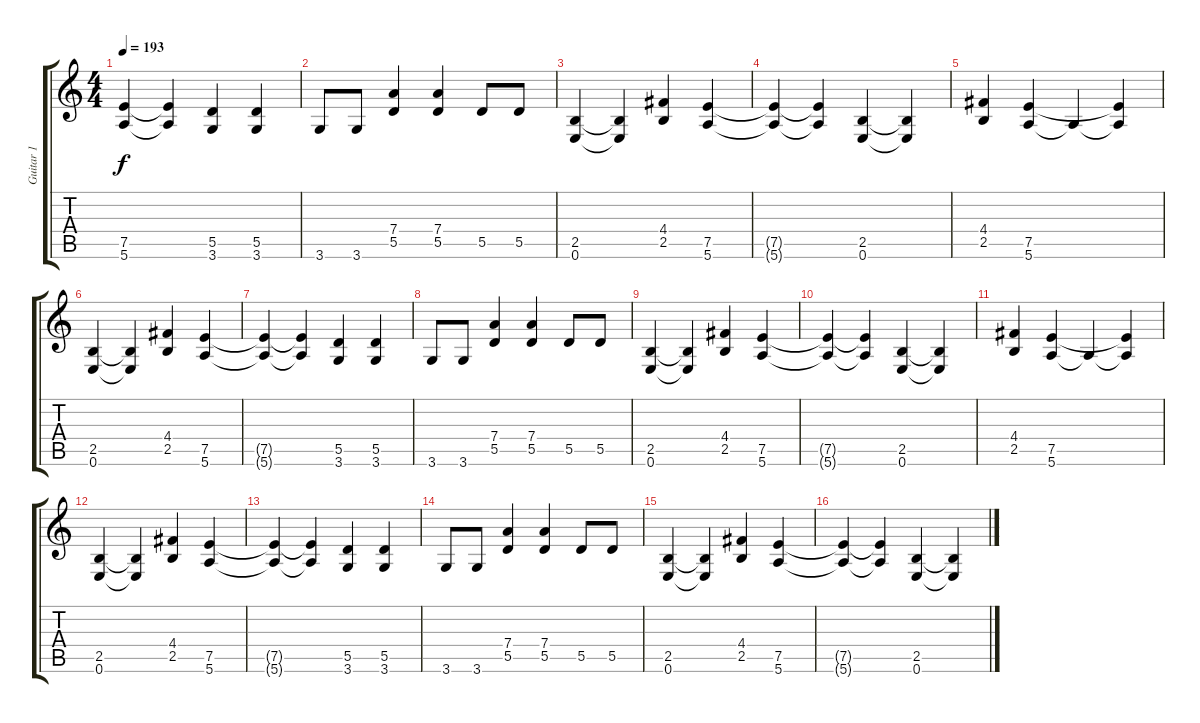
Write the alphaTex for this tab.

\track ("Guitar 1" "Guitar 1") {instrument distortionguitar}
\staff {score tabs}
\tuning (E4 B3 G3 D3 A2 E2) {hide}
\ts (4 4)
\tempo 193
\clef g2
\ks c
(7.5{t} 5.6{t}).4{dy f} (7.5{t} 5.6{t}).4 (5.5 3.6).4 (5.5 3.6).4 |
3.6.8 3.6.8 (7.4 5.5).4 (7.4 5.5).4 5.5.8 5.5.8 |
(2.5 0.6).4 (2.5{t} 0.6{t}).4 (4.4 2.5).4 (7.5 5.6).4 |
(7.5{t} 5.6{t}).4 (7.5{t} 5.6{t}).4 (2.5 0.6).4 (2.5{t} 0.6{t}).4 |
(4.4 2.5).4 (7.5 5.6).4 5.6{t}.4 (7.5{t} 5.6{t}).4 |
(2.5 0.6).4 (2.5{t} 0.6{t}).4 (4.4 2.5).4 (7.5 5.6).4 |
(7.5{t} 5.6{t}).4 (7.5{t} 5.6{t}).4 (5.5 3.6).4 (5.5 3.6).4 |
3.6.8 3.6.8 (7.4 5.5).4 (7.4 5.5).4 5.5.8 5.5.8 |
(2.5 0.6).4 (2.5{t} 0.6{t}).4 (4.4 2.5).4 (7.5 5.6).4 |
(7.5{t} 5.6{t}).4 (7.5{t} 5.6{t}).4 (2.5 0.6).4 (2.5{t} 0.6{t}).4 |
(4.4 2.5).4 (7.5 5.6).4 5.6{t}.4 (7.5{t} 5.6{t}).4 |
(2.5 0.6).4 (2.5{t} 0.6{t}).4 (4.4 2.5).4 (7.5 5.6).4 |
(7.5{t} 5.6{t}).4 (7.5{t} 5.6{t}).4 (5.5 3.6).4 (5.5 3.6).4 |
3.6.8 3.6.8 (7.4 5.5).4 (7.4 5.5).4 5.5.8 5.5.8 |
(2.5 0.6).4 (2.5{t} 0.6{t}).4 (4.4 2.5).4 (7.5 5.6).4 |
(7.5{t} 5.6{t}).4 (7.5{t} 5.6{t}).4 (2.5 0.6).4 (2.5{t} 0.6{t}).4
